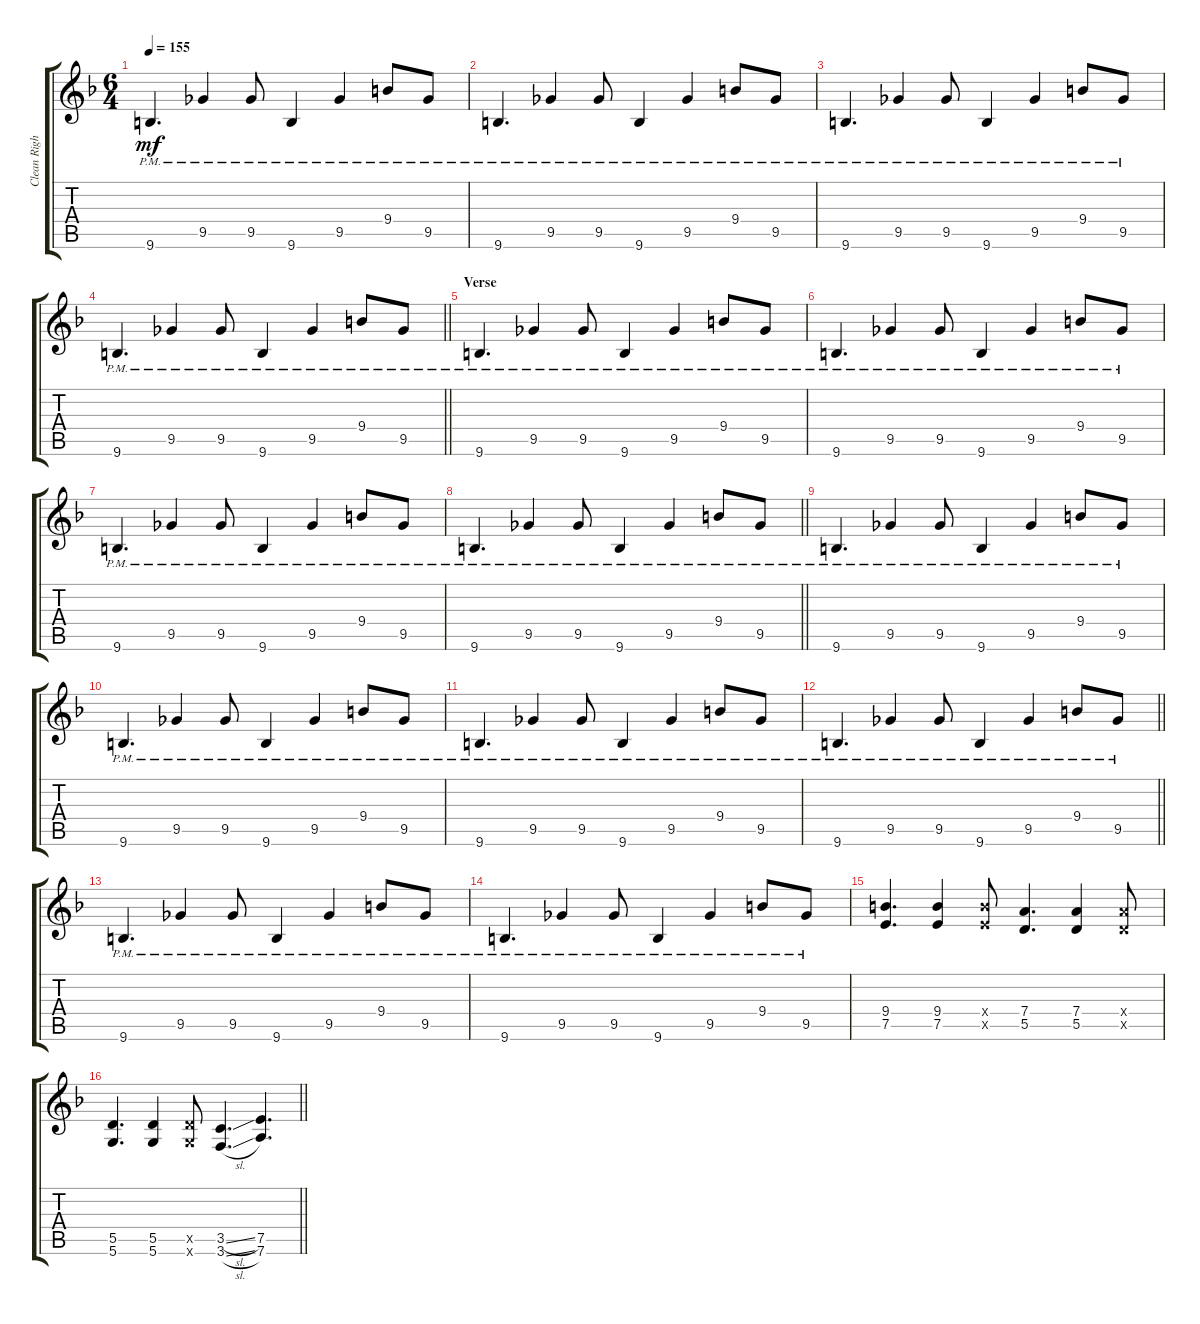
\track ("Clean Right Guitar" "Clean Righ") {instrument electricguitarclean}
\staff {score tabs}
\tuning (E4 B3 G3 D3 A2 D2) {hide}
\ts (6 4)
\section ("" "")
\tempo 155
\clef g2
\ks dminor
9.6{pm}.4{d dy mf} 9.5{pm}.4 9.5{pm}.8 9.6{pm}.4 9.5{pm}.4 9.4{pm}.8 9.5{pm}.8 |
9.6{pm}.4{d} 9.5{pm}.4 9.5{pm}.8 9.6{pm}.4 9.5{pm}.4 9.4{pm}.8 9.5{pm}.8 |
9.6{pm}.4{d} 9.5{pm}.4 9.5{pm}.8 9.6{pm}.4 9.5{pm}.4 9.4{pm}.8 9.5{pm}.8 |
\barLineRight lightlight
9.6{pm}.4{d} 9.5{pm}.4 9.5{pm}.8 9.6{pm}.4 9.5{pm}.4 9.4{pm}.8 9.5{pm}.8 |
\section ("" "Verse")
9.6{pm}.4{d} 9.5{pm}.4 9.5{pm}.8 9.6{pm}.4 9.5{pm}.4 9.4{pm}.8 9.5{pm}.8 |
9.6{pm}.4{d} 9.5{pm}.4 9.5{pm}.8 9.6{pm}.4 9.5{pm}.4 9.4{pm}.8 9.5{pm}.8 |
9.6{pm}.4{d} 9.5{pm}.4 9.5{pm}.8 9.6{pm}.4 9.5{pm}.4 9.4{pm}.8 9.5{pm}.8 |
\barLineRight lightlight
9.6{pm}.4{d} 9.5{pm}.4 9.5{pm}.8 9.6{pm}.4 9.5{pm}.4 9.4{pm}.8 9.5{pm}.8 |
9.6{pm}.4{d} 9.5{pm}.4 9.5{pm}.8 9.6{pm}.4 9.5{pm}.4 9.4{pm}.8 9.5{pm}.8 |
9.6{pm}.4{d} 9.5{pm}.4 9.5{pm}.8 9.6{pm}.4 9.5{pm}.4 9.4{pm}.8 9.5{pm}.8 |
9.6{pm}.4{d} 9.5{pm}.4 9.5{pm}.8 9.6{pm}.4 9.5{pm}.4 9.4{pm}.8 9.5{pm}.8 |
\barLineRight lightlight
9.6{pm}.4{d} 9.5{pm}.4 9.5{pm}.8 9.6{pm}.4 9.5{pm}.4 9.4{pm}.8 9.5{pm}.8 |
9.6{pm}.4{d} 9.5{pm}.4 9.5{pm}.8 9.6{pm}.4 9.5{pm}.4 9.4{pm}.8 9.5{pm}.8 |
9.6{pm}.4{d} 9.5{pm}.4 9.5{pm}.8 9.6{pm}.4 9.5{pm}.4 9.4{pm}.8 9.5{pm}.8 |
(9.4 7.5).4{d} (9.4 7.5).4 (9.4{x} 7.5{x}).8 (7.4 5.5).4{d} (7.4 5.5).4 (7.4{x} 5.5{x}).8 |
\barLineRight lightlight
(5.5 5.6).4{d} (5.5 5.6).4 (5.5{x} 5.6{x}).8 (3.5{sl} 3.6{sl}).4{d} (7.5 7.6).4{d}
